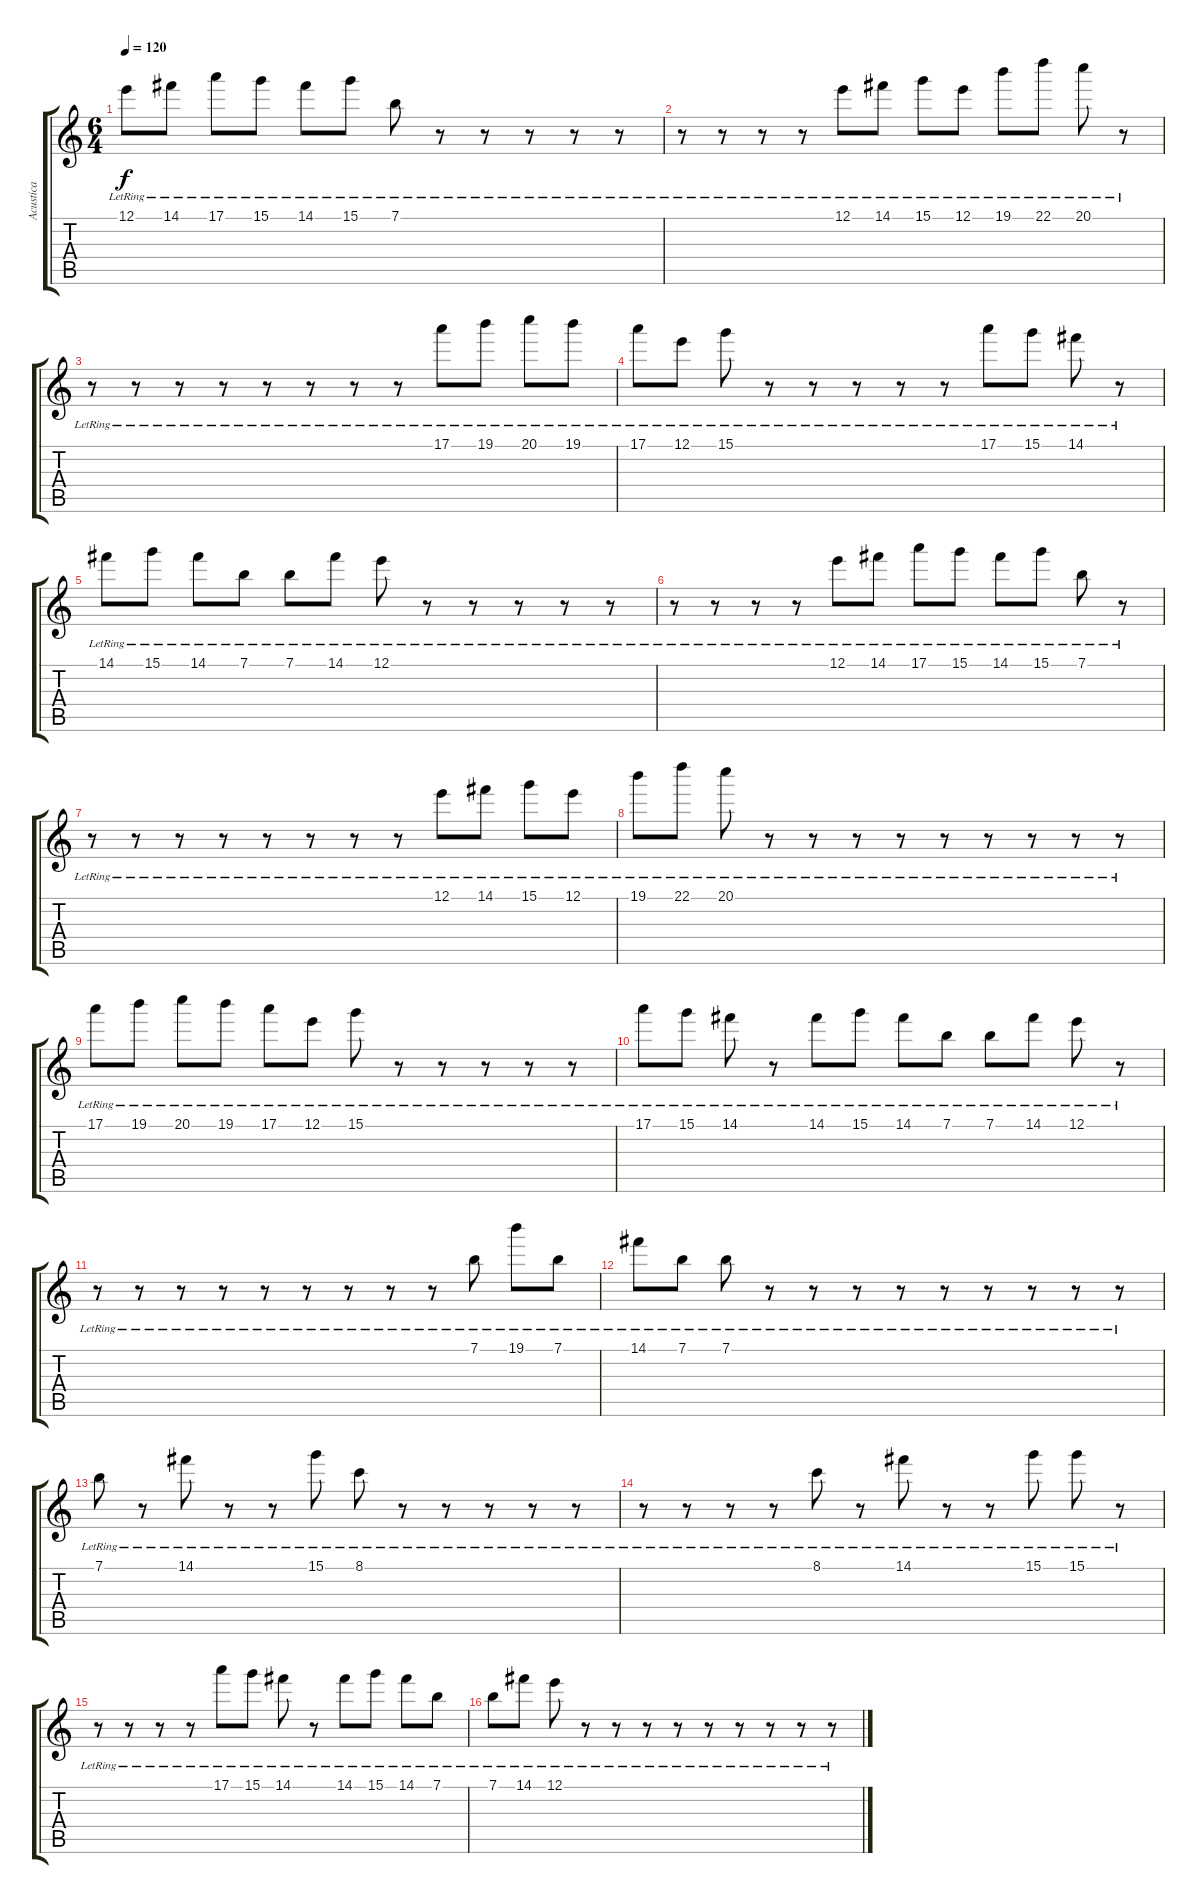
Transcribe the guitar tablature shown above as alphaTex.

\track ("Acustica" "Acustica") {instrument acousticguitarnylon}
\staff {score tabs}
\tuning (E4 B3 G3 D3 A2 E2) {hide}
\ts (6 4)
\tempo 120
\clef g2
\ks c
12.1{lr}.8{dy f instrument acousticguitarnylon} 14.1{lr}.8 17.1{lr}.8 15.1{lr}.8 14.1{lr}.8 15.1{lr}.8 7.1{lr}.8 r.8 r.8 r.8 r.8 r.8 |
r.8 r.8 r.8 r.8 12.1{lr}.8 14.1{lr}.8 15.1{lr}.8 12.1{lr}.8 19.1{lr}.8 22.1{lr}.8 20.1{lr}.8 r.8 |
r.8 r.8 r.8 r.8 r.8 r.8 r.8 r.8 17.1{lr}.8 19.1{lr}.8 20.1{lr}.8 19.1{lr}.8 |
17.1{lr}.8 12.1{lr}.8 15.1{lr}.8 r.8 r.8 r.8 r.8 r.8 17.1{lr}.8 15.1{lr}.8 14.1{lr}.8 r.8 |
14.1{lr}.8 15.1{lr}.8 14.1{lr}.8 7.1{lr}.8 7.1{lr}.8 14.1{lr}.8 12.1{lr}.8 r.8 r.8 r.8 r.8 r.8 |
r.8 r.8 r.8 r.8 12.1{lr}.8 14.1{lr}.8 17.1{lr}.8 15.1{lr}.8 14.1{lr}.8 15.1{lr}.8 7.1{lr}.8 r.8 |
r.8 r.8 r.8 r.8 r.8 r.8 r.8 r.8 12.1{lr}.8 14.1{lr}.8 15.1{lr}.8 12.1{lr}.8 |
19.1{lr}.8 22.1{lr}.8 20.1{lr}.8 r.8 r.8 r.8 r.8 r.8 r.8 r.8 r.8 r.8 |
17.1{lr}.8 19.1{lr}.8 20.1{lr}.8 19.1{lr}.8 17.1{lr}.8 12.1{lr}.8 15.1{lr}.8 r.8 r.8 r.8 r.8 r.8 |
17.1{lr}.8 15.1{lr}.8 14.1{lr}.8 r.8 14.1{lr}.8 15.1{lr}.8 14.1{lr}.8 7.1{lr}.8 7.1{lr}.8 14.1{lr}.8 12.1{lr}.8 r.8 |
r.8 r.8 r.8 r.8 r.8 r.8 r.8 r.8 r.8 7.1{lr}.8 19.1{lr}.8 7.1{lr}.8 |
14.1{lr}.8 7.1{lr}.8 7.1{lr}.8 r.8 r.8 r.8 r.8 r.8 r.8 r.8 r.8 r.8 |
7.1{lr}.8 r.8 14.1{lr}.8 r.8 r.8 15.1{lr}.8 8.1{lr}.8 r.8 r.8 r.8 r.8 r.8 |
r.8 r.8 r.8 r.8 8.1{lr}.8 r.8 14.1{lr}.8 r.8 r.8 15.1{lr}.8 15.1{lr}.8 r.8 |
r.8 r.8 r.8 r.8 17.1{lr}.8 15.1{lr}.8 14.1{lr}.8 r.8 14.1{lr}.8 15.1{lr}.8 14.1{lr}.8 7.1{lr}.8 |
7.1{lr}.8 14.1{lr}.8 12.1{lr}.8 r.8 r.8 r.8 r.8 r.8 r.8 r.8 r.8 r.8
